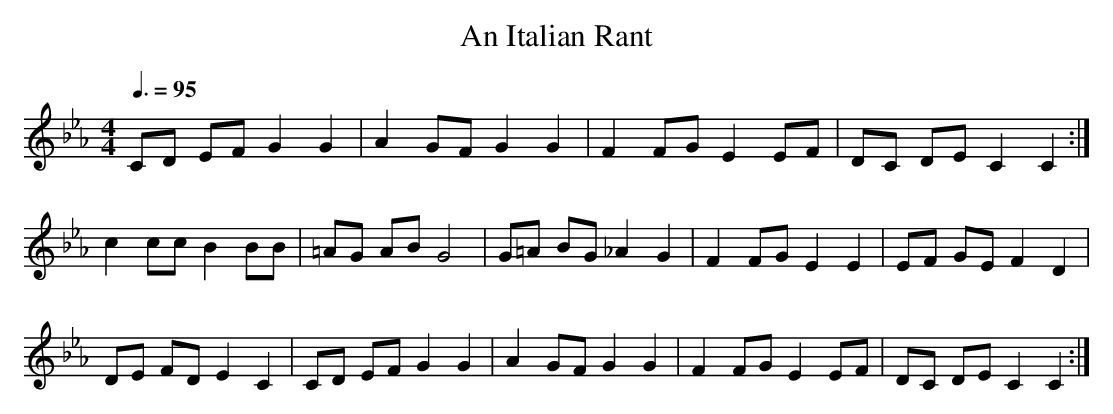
X:1
T:Italian Rant, An
M:4/4
L:1/8
Q:3/8=95
K:Cm clef=treble
CD EF G2 G2 | A2 GF G2 G2 |\
F2 FG E2 EF | DC DE C2 C2 :|
c2 cc B2 BB | =AG AB G4 |\
G=A BG _A2 G2 | F2 FG E2 E2 |\
EF GE F2 D2 |
DE FD E2 C2 |\
CD EF G2 G2 | A2 GF G2 G2 |\
F2 FG E2 EF | DC DE C2 C2 :|
